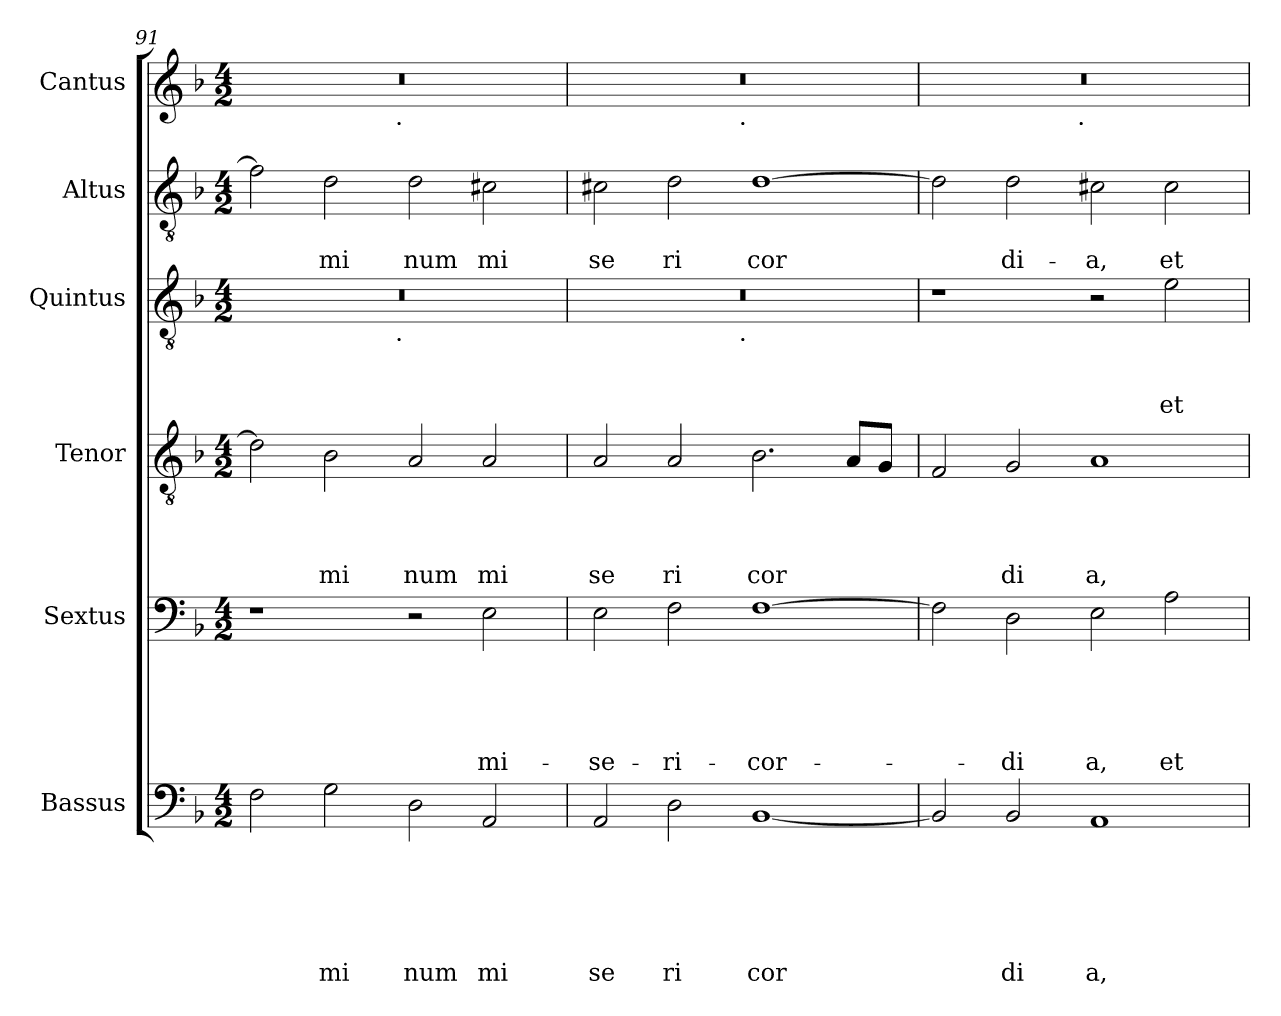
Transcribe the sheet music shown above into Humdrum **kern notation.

**kern	**text	**text	**text	**text	**text	**text	**kern	**text	**text	**text	**text	**text	**kern	**text	**text	**text	**text	**kern	**text	**text	**text	**kern	**text	**text	**kern
*part6	*part6	*part6	*part6	*part6	*part6	*part6	*part5	*part5	*part5	*part5	*part5	*part5	*part4	*part4	*part4	*part4	*part4	*part3	*part3	*part3	*part3	*part2	*part2	*part2	*part1
*staff6	*staff6	*staff6	*staff6	*staff6	*staff6	*staff6	*staff5	*staff5	*staff5	*staff5	*staff5	*staff5	*staff4	*staff4	*staff4	*staff4	*staff4	*staff3	*staff3	*staff3	*staff3	*staff2	*staff2	*staff2	*staff1
*I"Bassus	*	*	*	*	*	*	*I"Sextus	*	*	*	*	*	*I"Tenor	*	*	*	*	*I"Quintus	*	*	*	*I"Altus	*	*	*I"Cantus
*I'Bassus	*	*	*	*	*	*	*I'Sextus	*	*	*	*	*	*I'Tenor	*	*	*	*	*I'Quintus	*	*	*	*I'Altus	*	*	*I'Cantus
*clefF4	*	*	*	*	*	*	*clefF4	*	*	*	*	*	*clefGv2	*	*	*	*	*clefGv2	*	*	*	*clefGv2	*	*	*clefG2
*k[b-]	*	*	*	*	*	*	*k[b-]	*	*	*	*	*	*k[b-]	*	*	*	*	*k[b-]	*	*	*	*k[b-]	*	*	*k[b-]
*F:	*	*	*	*	*	*	*F:	*	*	*	*	*	*F:	*	*	*	*	*F:	*	*	*	*F:	*	*	*F:
*M4/2	*	*	*	*	*	*	*M4/2	*	*	*	*	*	*M4/2	*	*	*	*	*M4/2	*	*	*	*M4/2	*	*	*M4/2
=91	=91	=91	=91	=91	=91	=91	=91	=91	=91	=91	=91	=91	=91	=91	=91	=91	=91	=91	=91	=91	=91	=91	=91	=91	=91
*	*	*	*	*	*	*	*	*	*	*	*	*	*	*	*	*	*	*^	*	*	*	*	*	*	*^
2F\	.	.	.	.	.	.	1r	.	.	.	.	.	2d\]	.	.	.	.	0r	2ryy	.	.	.	2f\]	.	.	0r	2ryy
!	!	!	!	!	!	!LO:LY:b	!	!	!	!	!	!	!	!	!	!	!LO:LY:b	!	!	!	!	!	!	!	!LO:LY:b	!	!
2G\	.	.	.	.	.	mi	.	.	.	.	.	.	2B-\	.	.	.	mi	.	4...ryy	.	.	.	2d\	.	mi	.	4...ryy
!	!	!	!	!	!	!	!	!	!	!	!	!	!	!	!	!	!	!	!	!	!	!	!	!	!	!	!LO:TX:b:t=.
!	!	!	!	!	!	!	!	!	!	!	!	!	!	!	!	!	!	!	!LO:TX:b:t=.	!	!	!	!	!	!	!	!
.	.	.	.	.	.	.	.	.	.	.	.	.	.	.	.	.	.	.	1ryy	.	.	.	.	.	.	.	1ryy
!	!	!	!	!	!	!LO:LY:b	!	!	!	!	!	!	!	!	!	!	!LO:LY:b	!	!	!	!	!	!	!	!LO:LY:b	!	!
2D\	.	.	.	.	.	num	2r	.	.	.	.	.	2A/	.	.	.	num	.	.	.	.	.	2d\	.	num	.	.
!	!	!	!	!	!	!LO:LY:b	!	!	!	!	!	!LO:LY:b	!	!	!	!	!LO:LY:b	!	!	!	!	!	!	!	!LO:LY:b	!	!
2AA/	.	.	.	.	.	mi	2E\	.	.	.	.	mi-	2A/	.	.	.	mi	.	.	.	.	.	2c#X\	.	mi	.	.
.	.	.	.	.	.	.	.	.	.	.	.	.	.	.	.	.	.	.	32ryy	.	.	.	.	.	.	.	32ryy
=92	=92	=92	=92	=92	=92	=92	=92	=92	=92	=92	=92	=92	=92	=92	=92	=92	=92	=92	=92	=92	=92	=92	=92	=92	=92	=92	=92
!	!	!	!	!	!	!LO:LY:b	!	!	!	!	!	!LO:LY:b	!	!	!	!	!LO:LY:b	!	!	!	!	!	!	!	!LO:LY:b	!	!
2AA/	.	.	.	.	.	se	2E\	.	.	.	.	-se-	2A/	.	.	.	se	0r	2ryy	.	.	.	2c#X\	.	se	0r	2ryy
!	!	!	!	!	!	!LO:LY:b	!	!	!	!	!	!LO:LY:b	!	!	!	!	!LO:LY:b	!	!	!	!	!	!	!	!LO:LY:b	!	!
2D\	.	.	.	.	.	ri	2F\	.	.	.	.	-ri-	2A/	.	.	.	ri	.	4...ryy	.	.	.	2d\	.	ri	.	4...ryy
!	!	!	!	!	!	!	!	!	!	!	!	!	!	!	!	!	!	!	!	!	!	!	!	!	!	!	!LO:TX:b:t=.
!	!	!	!	!	!	!	!	!	!	!	!	!	!	!	!	!	!	!	!LO:TX:b:t=.	!	!	!	!	!	!	!	!
.	.	.	.	.	.	.	.	.	.	.	.	.	.	.	.	.	.	.	1ryy	.	.	.	.	.	.	.	1ryy
!	!	!	!	!	!	!LO:LY:b	!	!	!	!	!	!LO:LY:b	!	!	!	!	!LO:LY:b	!	!	!	!	!	!	!	!LO:LY:b	!	!
[<1BB-	.	.	.	.	.	cor	[<1F	.	.	.	.	-cor-	2.B-\	.	.	.	cor	.	.	.	.	.	[<1d	.	cor	.	.
.	.	.	.	.	.	.	.	.	.	.	.	.	8A/L	.	.	.	.	.	.	.	.	.	.	.	.	.	.
.	.	.	.	.	.	.	.	.	.	.	.	.	8G/J	.	.	.	.	.	.	.	.	.	.	.	.	.	.
.	.	.	.	.	.	.	.	.	.	.	.	.	.	.	.	.	.	.	32ryy	.	.	.	.	.	.	.	32ryy
*	*	*	*	*	*	*	*	*	*	*	*	*	*	*	*	*	*	*v	*v	*	*	*	*	*	*	*	*
!!LO:LB:g=z	!!
=93	=93	=93	=93	=93	=93	=93	=93	=93	=93	=93	=93	=93	=93	=93	=93	=93	=93	=93	=93	=93	=93	=93	=93	=93	=93	=93
2BB-/]	.	.	.	.	.	.	2F\]	.	.	.	.	.	2F/	.	.	.	.	1r	.	.	.	2d\]	.	.	0r	2ryy
!	!	!	!	!	!	!LO:LY:b	!	!	!	!	!	!LO:LY:b	!	!	!	!	!LO:LY:b	!	!	!	!	!	!	!LO:LY:b	!	!
2BB-/	.	.	.	.	.	di	2D\	.	.	.	.	-di	2G/	.	.	.	di	.	.	.	.	2d\	.	di-	.	4...ryy
!	!	!	!	!	!	!	!	!	!	!	!	!	!	!	!	!	!	!	!	!	!	!	!	!	!	!LO:TX:b:t=.
.	.	.	.	.	.	.	.	.	.	.	.	.	.	.	.	.	.	.	.	.	.	.	.	.	.	1ryy
!	!	!	!	!	!	!LO:LY:b	!	!	!	!	!	!LO:LY:b	!	!	!	!	!LO:LY:b	!	!	!	!	!	!	!LO:LY:b	!	!
1AA	.	.	.	.	.	a,	2E\	.	.	.	.	a,	1A	.	.	.	a,	2r	.	.	.	2c#X\	.	-a,	.	.
!	!	!	!	!	!	!	!	!	!	!	!	!LO:LY:b	!	!	!	!	!	!	!	!	!LO:LY:b	!	!	!LO:LY:b	!	!
.	.	.	.	.	.	.	2A\	.	.	.	.	et	.	.	.	.	.	2e\	.	.	et	2c#\	.	et	.	.
.	.	.	.	.	.	.	.	.	.	.	.	.	.	.	.	.	.	.	.	.	.	.	.	.	.	32ryy
*	*	*	*	*	*	*	*	*	*	*	*	*	*	*	*	*	*	*	*	*	*	*	*	*	*v	*v
=	=	=	=	=	=	=	=	=	=	=	=	=	=	=	=	=	=	=	=	=	=	=	=	=	=
*-	*-	*-	*-	*-	*-	*-	*-	*-	*-	*-	*-	*-	*-	*-	*-	*-	*-	*-	*-	*-	*-	*-	*-	*-	*-
